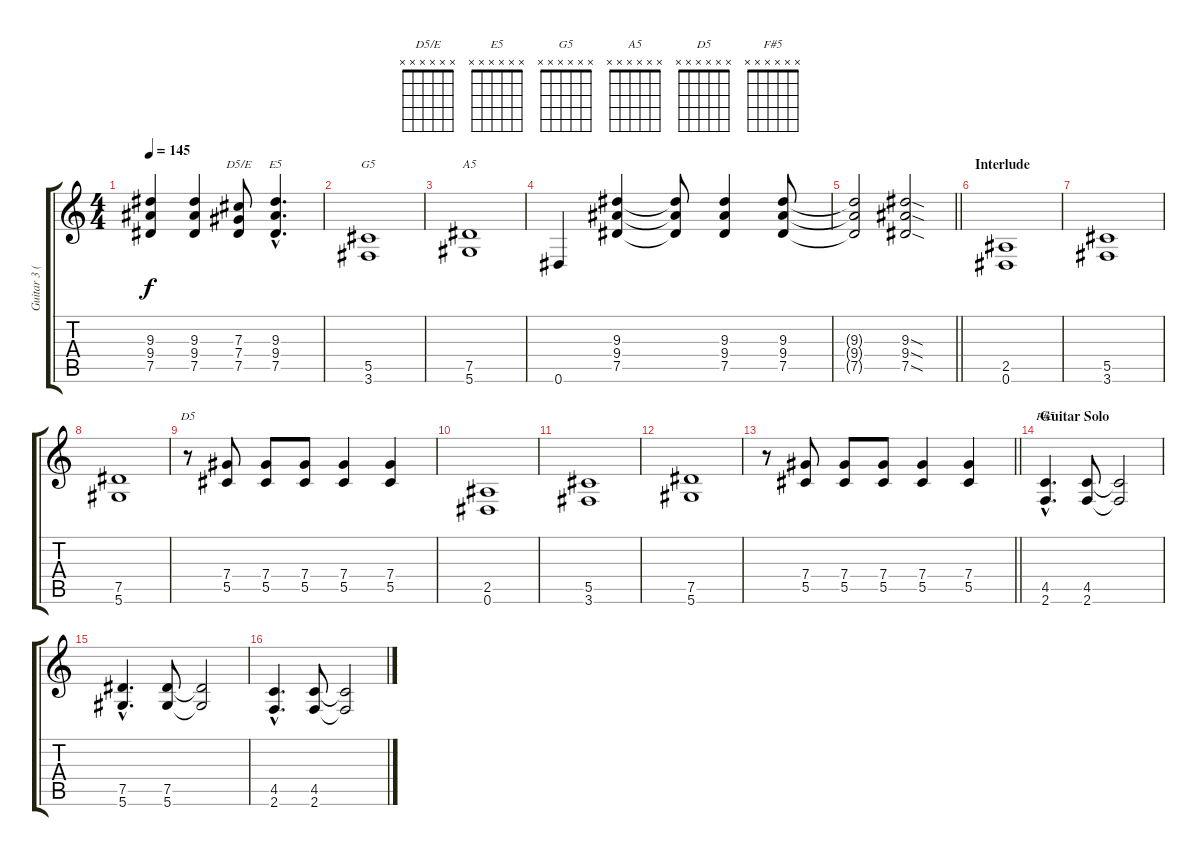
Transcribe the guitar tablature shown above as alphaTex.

\track ("Guitar 3 (Izzy)" "Guitar 3 (") {instrument distortionguitar}
\staff {score tabs}
\tuning (Eb4 Bb3 Gb3 Db3 Ab2 Eb2) {hide}
\chord ("D5/E" x x x x x x)
\chord ("E5" x x x x x x)
\chord ("G5" x x x x x x)
\chord ("A5" x x x x x x)
\chord ("D5" x x x x x x)
\chord ("F#5" x x x x x x)
\ts (4 4)
\tempo 145
\clef g2
\ks c
(9.3{t} 9.4{t} 7.5{t}).4{dy f} (9.3 9.4 7.5).4 (7.3 7.4 7.5).8{ch "D5/E"} (9.3{hac} 9.4{hac} 7.5{hac}).4{d ch "E5"} |
(5.5 3.6).1{ch "G5"} |
(7.5 5.6).1{ch "A5"} |
0.6.4 (9.3 9.4 7.5).4 (9.3{t} 9.4{t} 7.5{t}).8 (9.3 9.4 7.5).4 (9.3 9.4 7.5).8 |
\barLineRight lightlight
(9.3{t} 9.4{t} 7.5{t}).2 (9.3{sod} 9.4{sod} 7.5{sod}).2 |
\section ("" "Interlude")
(2.5 0.6).1 |
(5.5 3.6).1 |
(7.5 5.6).1 |
r.8{ch "D5"} (7.4 5.5).8 (7.4 5.5).8 (7.4 5.5).8 (7.4 5.5).4 (7.4 5.5).4 |
(2.5 0.6).1 |
(5.5 3.6).1 |
(7.5 5.6).1 |
\barLineRight lightlight
r.8 (7.4 5.5).8 (7.4 5.5).8 (7.4 5.5).8 (7.4 5.5).4 (7.4 5.5).4 |
\section ("" "Guitar Solo")
(4.5{hac} 2.6{hac}).4{d ch "F#5"} (4.5 2.6).8 (4.5{t} 2.6{t}).2 |
(7.5{hac} 5.6{hac}).4{d} (7.5 5.6).8 (7.5{t} 5.6{t}).2 |
(4.5{hac} 2.6{hac}).4{d} (4.5 2.6).8 (4.5{t} 2.6{t}).2
